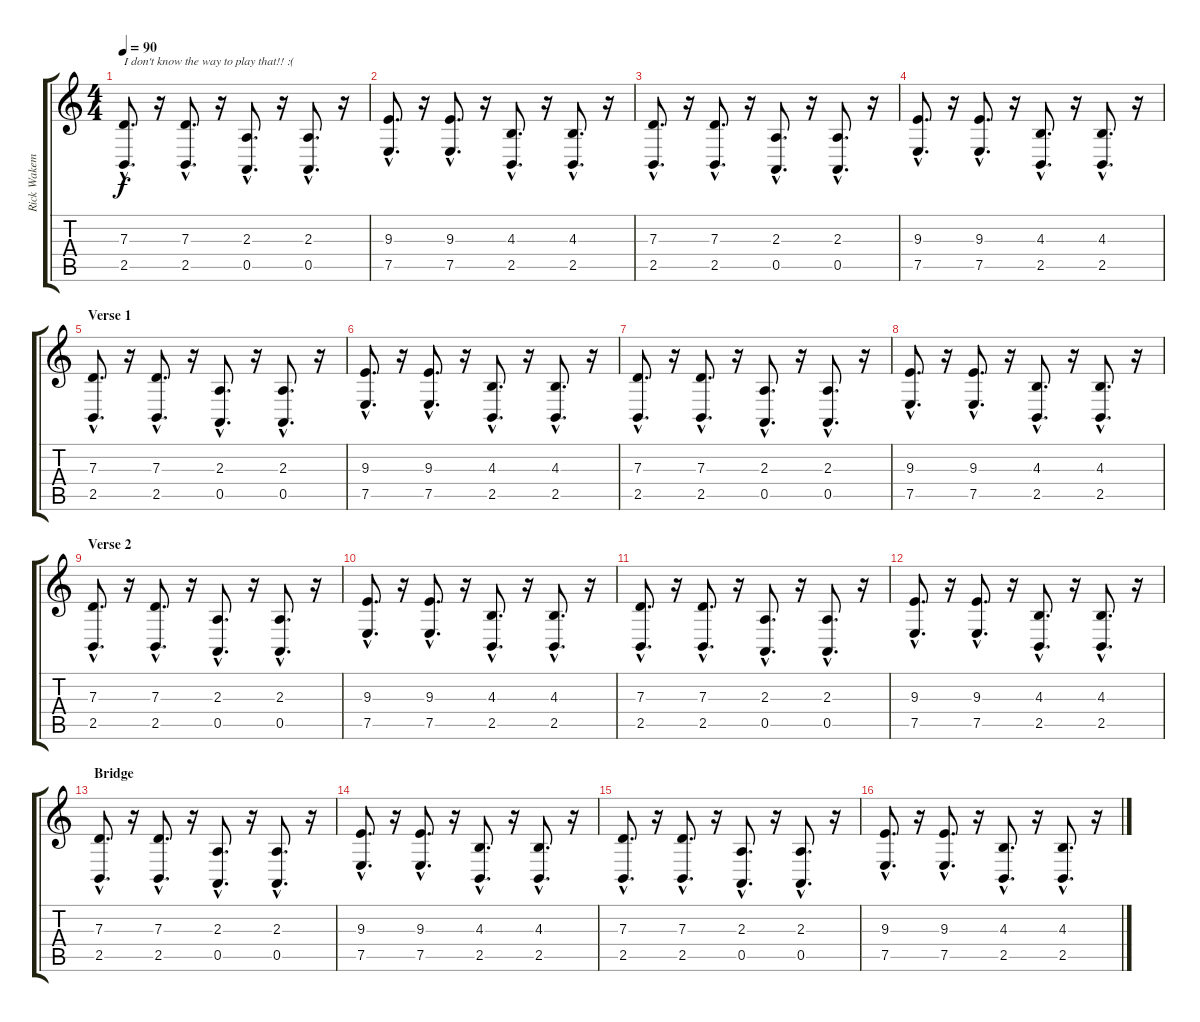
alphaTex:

\track ("Rick Wakeman" "Rick Wakem") {instrument stringensemble1}
\staff {score tabs}
\tuning (E4 B3 G3 D3 A2 E2) {hide}
\ts (4 4)
\tempo 90
\clef g2
\ks c
(7.3{hac} 2.5{hac}).8{d txt "I don't know the way to play that!! :(" dy f instrument stringensemble1} r.16 (7.3{hac} 2.5{hac}).8{d} r.16 (2.3{hac} 0.5{hac}).8{d} r.16 (2.3{hac} 0.5{hac}).8{d} r.16 |
(9.3{hac} 7.5{hac}).8{d} r.16 (9.3{hac} 7.5{hac}).8{d} r.16 (4.3{hac} 2.5{hac}).8{d} r.16 (4.3{hac} 2.5{hac}).8{d} r.16 |
(7.3{hac} 2.5{hac}).8{d} r.16 (7.3{hac} 2.5{hac}).8{d} r.16 (2.3{hac} 0.5{hac}).8{d} r.16 (2.3{hac} 0.5{hac}).8{d} r.16 |
(9.3{hac} 7.5{hac}).8{d} r.16 (9.3{hac} 7.5{hac}).8{d} r.16 (4.3{hac} 2.5{hac}).8{d} r.16 (4.3{hac} 2.5{hac}).8{d} r.16 |
\section ("" "Verse 1")
(7.3{hac} 2.5{hac}).8{d} r.16 (7.3{hac} 2.5{hac}).8{d} r.16 (2.3{hac} 0.5{hac}).8{d} r.16 (2.3{hac} 0.5{hac}).8{d} r.16 |
(9.3{hac} 7.5{hac}).8{d} r.16 (9.3{hac} 7.5{hac}).8{d} r.16 (4.3{hac} 2.5{hac}).8{d} r.16 (4.3{hac} 2.5{hac}).8{d} r.16 |
(7.3{hac} 2.5{hac}).8{d} r.16 (7.3{hac} 2.5{hac}).8{d} r.16 (2.3{hac} 0.5{hac}).8{d} r.16 (2.3{hac} 0.5{hac}).8{d} r.16 |
(9.3{hac} 7.5{hac}).8{d} r.16 (9.3{hac} 7.5{hac}).8{d} r.16 (4.3{hac} 2.5{hac}).8{d} r.16 (4.3{hac} 2.5{hac}).8{d} r.16 |
\section ("" "Verse 2")
(7.3{hac} 2.5{hac}).8{d} r.16 (7.3{hac} 2.5{hac}).8{d} r.16 (2.3{hac} 0.5{hac}).8{d} r.16 (2.3{hac} 0.5{hac}).8{d} r.16 |
(9.3{hac} 7.5{hac}).8{d} r.16 (9.3{hac} 7.5{hac}).8{d} r.16 (4.3{hac} 2.5{hac}).8{d} r.16 (4.3{hac} 2.5{hac}).8{d} r.16 |
(7.3{hac} 2.5{hac}).8{d} r.16 (7.3{hac} 2.5{hac}).8{d} r.16 (2.3{hac} 0.5{hac}).8{d} r.16 (2.3{hac} 0.5{hac}).8{d} r.16 |
(9.3{hac} 7.5{hac}).8{d} r.16 (9.3{hac} 7.5{hac}).8{d} r.16 (4.3{hac} 2.5{hac}).8{d} r.16 (4.3{hac} 2.5{hac}).8{d} r.16 |
\section ("" "Bridge")
(7.3{hac} 2.5{hac}).8{d} r.16 (7.3{hac} 2.5{hac}).8{d} r.16 (2.3{hac} 0.5{hac}).8{d} r.16 (2.3{hac} 0.5{hac}).8{d} r.16 |
(9.3{hac} 7.5{hac}).8{d} r.16 (9.3{hac} 7.5{hac}).8{d} r.16 (4.3{hac} 2.5{hac}).8{d} r.16 (4.3{hac} 2.5{hac}).8{d} r.16 |
(7.3{hac} 2.5{hac}).8{d} r.16 (7.3{hac} 2.5{hac}).8{d} r.16 (2.3{hac} 0.5{hac}).8{d} r.16 (2.3{hac} 0.5{hac}).8{d} r.16 |
(9.3{hac} 7.5{hac}).8{d} r.16 (9.3{hac} 7.5{hac}).8{d} r.16 (4.3{hac} 2.5{hac}).8{d} r.16 (4.3{hac} 2.5{hac}).8{d} r.16
